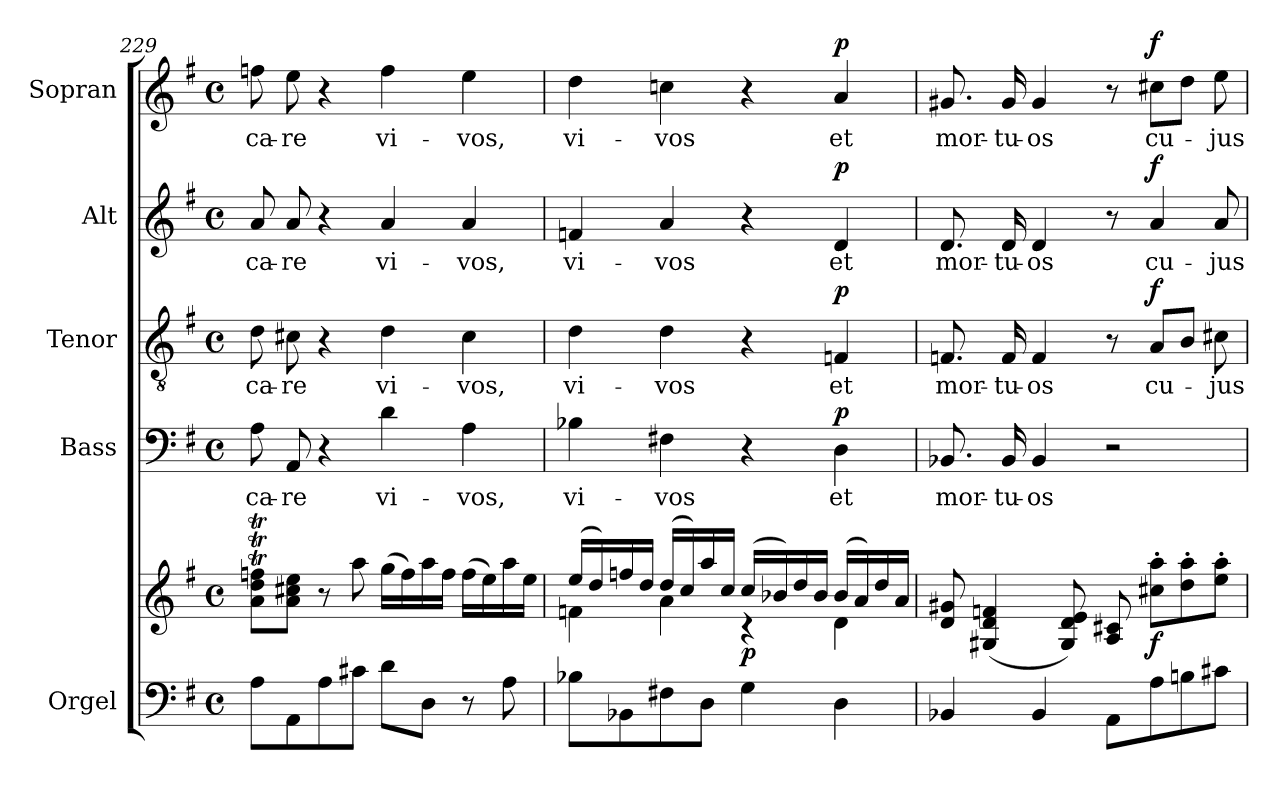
**kern	**kern	**dynam	**kern	**text	**dynam	**kern	**text	**dynam	**kern	**text	**dynam	**kern	**text	**dynam
*part5	*part5	*part5	*part4	*part4	*part4	*part3	*part3	*part3	*part2	*part2	*part2	*part1	*part1	*part1
*staff6	*staff5	*staff5/6	*staff4	*staff4	*staff4	*staff3	*staff3	*staff3	*staff2	*staff2	*staff2	*staff1	*staff1	*staff1
*I"Orgel	*	*	*I"Bass	*	*	*I"Tenor	*	*	*I"Alt	*	*	*I"Sopran	*	*
*I'Org.	*	*	*I'B.	*	*	*I'T.	*	*	*I'A.	*	*	*I'S.	*	*
*clefF4	*clefG2	*	*clefF4	*	*	*clefGv2	*	*	*clefG2	*	*	*clefG2	*	*
*k[f#]	*k[f#]	*	*k[f#]	*	*	*k[f#]	*	*	*k[f#]	*	*	*k[f#]	*	*
*G:	*G:	*	*G:	*	*	*G:	*	*	*G:	*	*	*G:	*	*
*M4/4	*M4/4	*	*M4/4	*	*	*M4/4	*	*	*M4/4	*	*	*M4/4	*	*
*met(c)	*met(c)	*	*met(c)	*	*	*met(c)	*	*	*met(c)	*	*	*met(c)	*	*
=229	=229	=229	=229	=229	=229	=229	=229	=229	=229	=229	=229	=229	=229	=229
!	!	!	!	!LO:LY:b	!	!	!LO:LY:b	!	!	!LO:LY:b	!	!	!LO:LY:b	!
8A\L	8a\T 8dd\T 8ffn\TL	.	8A\	-ca-	.	8d\	-ca-	.	8a/	-ca-	.	8ffn\	-ca-	.
!	!	!	!	!LO:LY:b	!	!	!LO:LY:b	!	!	!LO:LY:b	!	!	!LO:LY:b	!
8AA\	8a\ 8cc#X\ 8ee\J	.	8AA/	-re	.	8c#X\	-re	.	8a/	-re	.	8ee\	-re	.
8A\	8r	.	4r	.	.	4r	.	.	4r	.	.	4r	.	.
8c#X\J	8aa\	.	.	.	.	.	.	.	.	.	.	.	.	.
!	!	!	!	!LO:LY:b	!	!	!LO:LY:b	!	!	!LO:LY:b	!	!	!LO:LY:b	!
8d\L	(>16gg\LL	.	4d\	vi-	.	4d\	vi-	.	4a/	vi-	.	4ff\	vi-	.
.	16ff\)	.	.	.	.	.	.	.	.	.	.	.	.	.
8D\J	16aa\	.	.	.	.	.	.	.	.	.	.	.	.	.
.	16ff\JJ	.	.	.	.	.	.	.	.	.	.	.	.	.
!	!	!	!	!LO:LY:b	!	!	!LO:LY:b	!	!	!LO:LY:b	!	!	!LO:LY:b	!
8r	(>16ff\LL	.	4A\	-vos,	.	4c#\	-vos,	.	4a/	-vos,	.	4ee\	-vos,	.
.	16ee\)	.	.	.	.	.	.	.	.	.	.	.	.	.
8A\	16aa\	.	.	.	.	.	.	.	.	.	.	.	.	.
.	16ee\JJ	.	.	.	.	.	.	.	.	.	.	.	.	.
!!LO:LB:g=z
=230	=230	=230	=230	=230	=230	=230	=230	=230	=230	=230	=230	=230	=230	=230
*	*^	*	*	*	*	*	*	*	*	*	*	*	*	*
!	!	!	!	!	!LO:LY:b	!	!	!LO:LY:b	!	!	!LO:LY:b	!	!	!LO:LY:b	!
8B-X\L	(>16ee/LL	4fn\	.	4B-X\	vi-	.	4d\	vi-	.	4fn/	vi-	.	4dd\	vi-	.
.	16dd/)	.	.	.	.	.	.	.	.	.	.	.	.	.	.
8BB-X\	16ffn/	.	.	.	.	.	.	.	.	.	.	.	.	.	.
.	16dd/JJ	.	.	.	.	.	.	.	.	.	.	.	.	.	.
!	!	!	!	!	!LO:LY:b	!	!	!LO:LY:b	!	!	!LO:LY:b	!	!	!LO:LY:b	!
8F#X\	(>16dd/LL	4a\	.	4F#X\	-vos	.	4d\	-vos	.	4a/	-vos	.	4ccn\	-vos	.
.	16cc/)	.	.	.	.	.	.	.	.	.	.	.	.	.	.
8D\J	16aa/	.	.	.	.	.	.	.	.	.	.	.	.	.	.
.	16cc/JJ	.	.	.	.	.	.	.	.	.	.	.	.	.	.
!	!	!	!LO:DY:b	!	!	!	!	!	!	!	!	!	!	!	!
4G\	(>16cc/LL	4rc	p	4r	.	.	4r	.	.	4r	.	.	4r	.	.
.	16b-X/)	.	.	.	.	.	.	.	.	.	.	.	.	.	.
.	16dd/	.	.	.	.	.	.	.	.	.	.	.	.	.	.
.	16b-/JJ	.	.	.	.	.	.	.	.	.	.	.	.	.	.
!	!	!	!	!	!LO:LY:b	!LO:DY:a	!	!LO:LY:b	!LO:DY:a	!	!LO:LY:b	!LO:DY:a	!	!LO:LY:b	!LO:DY:a
4D\	(>16b-/LL	4d\	.	4D\	et	p	4Fn/	et	p	4d/	et	p	4a/	et	p
.	16a/)	.	.	.	.	.	.	.	.	.	.	.	.	.	.
.	16dd/	.	.	.	.	.	.	.	.	.	.	.	.	.	.
.	16a/JJ	.	.	.	.	.	.	.	.	.	.	.	.	.	.
*	*v	*v	*	*	*	*	*	*	*	*	*	*	*	*	*
=231	=231	=231	=231	=231	=231	=231	=231	=231	=231	=231	=231	=231	=231	=231
!	!	!	!	!LO:LY:b	!	!	!LO:LY:b	!	!	!LO:LY:b	!	!	!LO:LY:b	!
4BB-X/	8d/ 8g#X/	.	8.BB-X/	mor-	.	8.Fn/	mor-	.	8.d/	mor-	.	8.g#X/	mor-	.
.	(>4G#X/ 4d/ 4fn/	.	.	.	.	.	.	.	.	.	.	.	.	.
!	!	!	!	!LO:LY:b	!	!	!LO:LY:b	!	!	!LO:LY:b	!	!	!LO:LY:b	!
.	.	.	16BB-/	-tu-	.	16F/	-tu-	.	16d/	-tu-	.	16g#/	-tu-	.
!	!	!	!	!LO:LY:b	!	!	!LO:LY:b	!	!	!LO:LY:b	!	!	!LO:LY:b	!
4BB-/	.	.	4BB-/	-os	.	4F/	-os	.	4d/	-os	.	4g#/	-os	.
.	8G#/ 8d/ 8e/)	.	.	.	.	.	.	.	.	.	.	.	.	.
8AA\L	8A/ 8c#X/	.	2r	.	.	8r	.	.	8r	.	.	8r	.	.
!	!	!LO:DY:b	!	!	!	!	!LO:LY:b	!LO:DY:a	!	!LO:LY:b	!LO:DY:a	!	!LO:LY:b	!LO:DY:a
8A\	8cc#X\'> 8aa\'>L	f	.	.	.	8A/L	cu-	f	4a/	cu-	f	8cc#X\L	cu-	f
8Bn\	8dd\'> 8aa\'>	.	.	.	.	8B/J	.	.	.	.	.	8dd\J	.	.
!	!	!	!	!	!	!	!LO:LY:b	!	!	!LO:LY:b	!	!	!LO:LY:b	!
8c#X\J	8ee\'> 8aa\'>J	.	.	.	.	8c#X\	-jus	.	8a/	-jus	.	8ee\	-jus	.
=	=	=	=	=	=	=	=	=	=	=	=	=	=	=
*-	*-	*-	*-	*-	*-	*-	*-	*-	*-	*-	*-	*-	*-	*-
